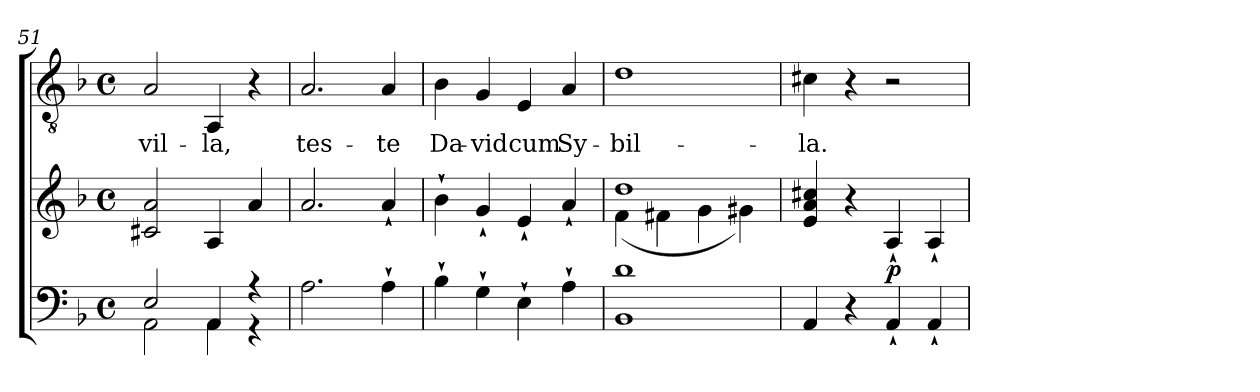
**kern	**kern	**dynam	**kern	**text
*part2	*part2	*part2	*part1	*part1
*staff3	*staff2	*staff2/3	*staff1	*staff1
*clefF4	*clefG2	*	*clefGv2	*
*k[b-]	*k[b-]	*	*k[b-]	*
*F:	*F:	*	*F:	*
*M4/4	*M4/4	*	*M4/4	*
*met(c)	*met(c)	*	*met(c)	*
=51	=51	=51	=51	=51
*^	*	*	*	*
!	!	!	!	!	!LO:LY:b
2E/	2AA\	2c#X/ 2a/	.	2A/	-vil-
!	!	!	!	!	!LO:LY:b
4AA/	4AA\	4A/	.	4AA/	-la,
4r	4r	4a/	.	4r	.
=52	=52	=52	=52	=52	=52
!	!	!	!	!	!LO:LY:b
*v	*v	*	*	*	*
2.A\	2.a/	.	2.A/	tes-
!	!	!	!	!LO:LY:b
4A`>\	4a`</	.	4A/	-te
=53	=53	=53	=53	=53
!	!	!	!	!LO:LY:b
4B-`>\	4b-`>\	.	4B-\	Da-
!	!	!	!	!LO:LY:b
4G`>\	4g`</	.	4G/	-vid
!	!	!	!	!LO:LY:b
4E`>\	4e`</	.	4E/	cum
!	!	!	!	!LO:LY:b
4A`>\	4a`</	.	4A/	Sy-
=54	=54	=54	=54	=54
*	*^	*	*	*
!	!	!	!	!	!LO:LY:b
1BB- 1d	1dd	(<4f\	.	1d	-bil-
.	.	4f#X\	.	.	.
.	.	4g\	.	.	.
.	.	4g#X\)	.	.	.
=55	=55	=55	=55	=55	=55
!	!	!	!	!	!LO:LY:b
*	*v	*v	*	*	*
4AA/	4e/ 4a/ 4cc#X/	.	4c#X\	-la.
4r	4r	.	4r	.
!	!	!LO:DY:b	!	!
4AA`</	4A`</	p	2r	.
4AA`</	4A`</	.	.	.
=	=	=	=	=
*-	*-	*-	*-	*-
